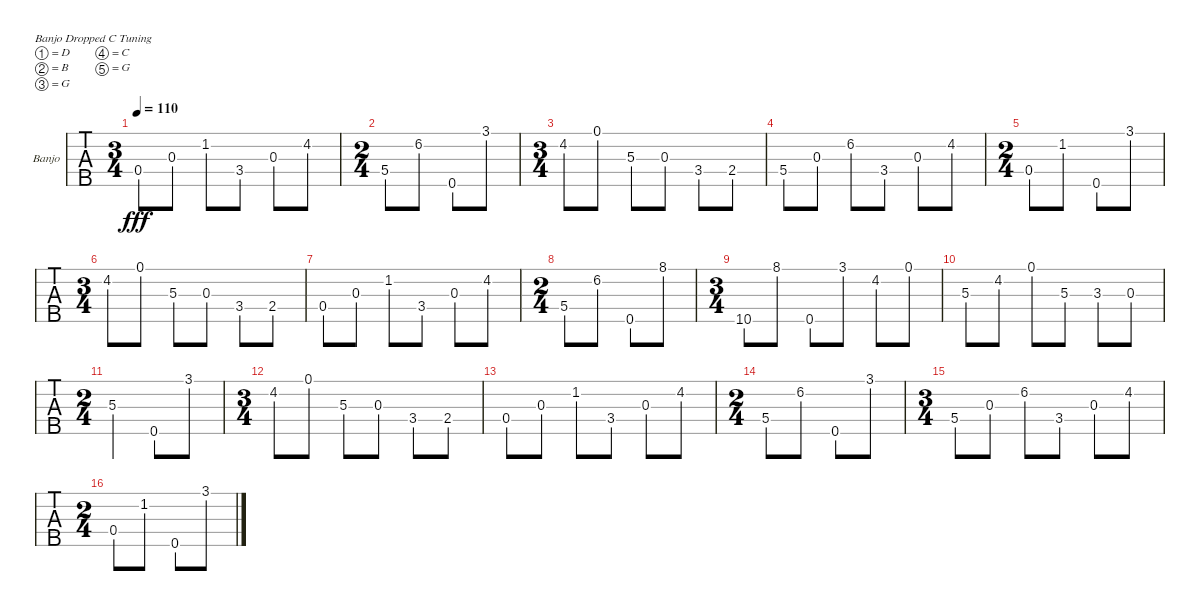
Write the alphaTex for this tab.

\bracketExtendMode groupsimilarinstruments
\multiBarRest
\firstSystemTrackNameOrientation horizontal
\otherSystemsTrackNameOrientation horizontal
\track ("Banjo" "Banjo") {instrument acousticguitarsteel}
\staff {tabs}
\tuning (D4 B3 G3 C3 G4)
\displaytranspose 0
\ts (3 4)
\tempo 110
\clef g2
\ks cminor
0.4.8{dy fff} 0.3.8 1.2.8 3.4.8 0.3.8 4.2.8 |
\ts (2 4)
5.4.8 6.2.8 0.5.8 3.1.8 |
\ts (3 4)
4.2.8 0.1.8 5.3.8 0.3.8 3.4.8 2.4.8 |
5.4.8 0.3.8 6.2.8 3.4.8 0.3.8 4.2.8 |
\ts (2 4)
0.4.8 1.2.8 0.5.8 3.1.8 |
\ts (3 4)
4.2.8 0.1.8 5.3.8 0.3.8 3.4.8 2.4.8 |
0.4.8 0.3.8 1.2.8 3.4.8 0.3.8 4.2.8 |
\ts (2 4)
5.4.8 6.2.8 0.5.8 8.1.8 |
\ts (3 4)
10.5.8 8.1.8 0.5.8 3.1.8 4.2.8 0.1.8 |
5.3.8 4.2.8 0.1.8 5.3.8 3.3.8 0.3.8 |
\ts (2 4)
5.3.4 0.5.8 3.1.8 |
\ts (3 4)
4.2.8 0.1.8 5.3.8 0.3.8 3.4.8 2.4.8 |
0.4.8 0.3.8 1.2.8 3.4.8 0.3.8 4.2.8 |
\ts (2 4)
5.4.8 6.2.8 0.5.8 3.1.8 |
\ts (3 4)
5.4.8 0.3.8 6.2.8 3.4.8 0.3.8 4.2.8 |
\ts (2 4)
0.4.8 1.2.8 0.5.8 3.1.8
